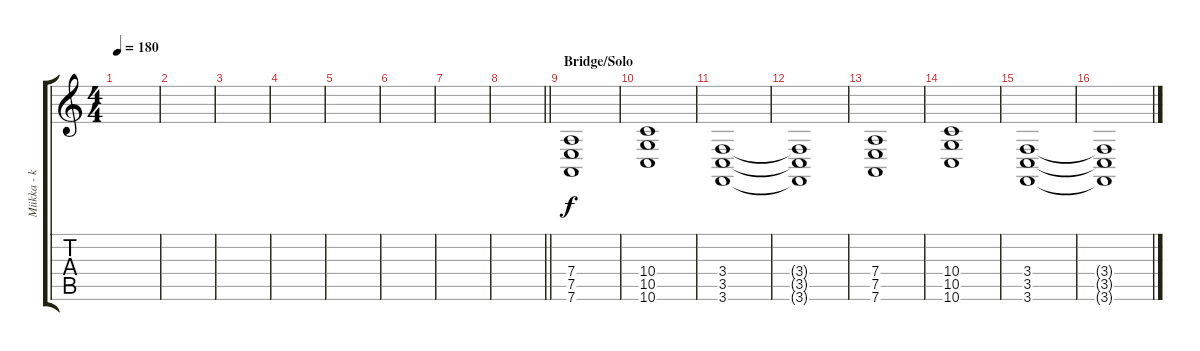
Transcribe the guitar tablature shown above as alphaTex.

\track ("Miikka - keys" "Miikka - k") {instrument electricpiano1}
\staff {score tabs}
\tuning (E4 B3 G3 D3 A2 D2) {hide}
\ts (4 4)
\tempo 180
\clef g2
\ks c
|
|
|
|
|
|
|
\barLineRight lightlight
|
\section ("" "Bridge/Solo")
(7.4 7.5 7.6).1 |
(10.4 10.5 10.6).1 |
(3.4 3.5 3.6).1 |
(3.4{t} 3.5{t} 3.6{t}).1 |
(7.4 7.5 7.6).1 |
(10.4 10.5 10.6).1 |
(3.4 3.5 3.6).1 |
(3.4{t} 3.5{t} 3.6{t}).1
